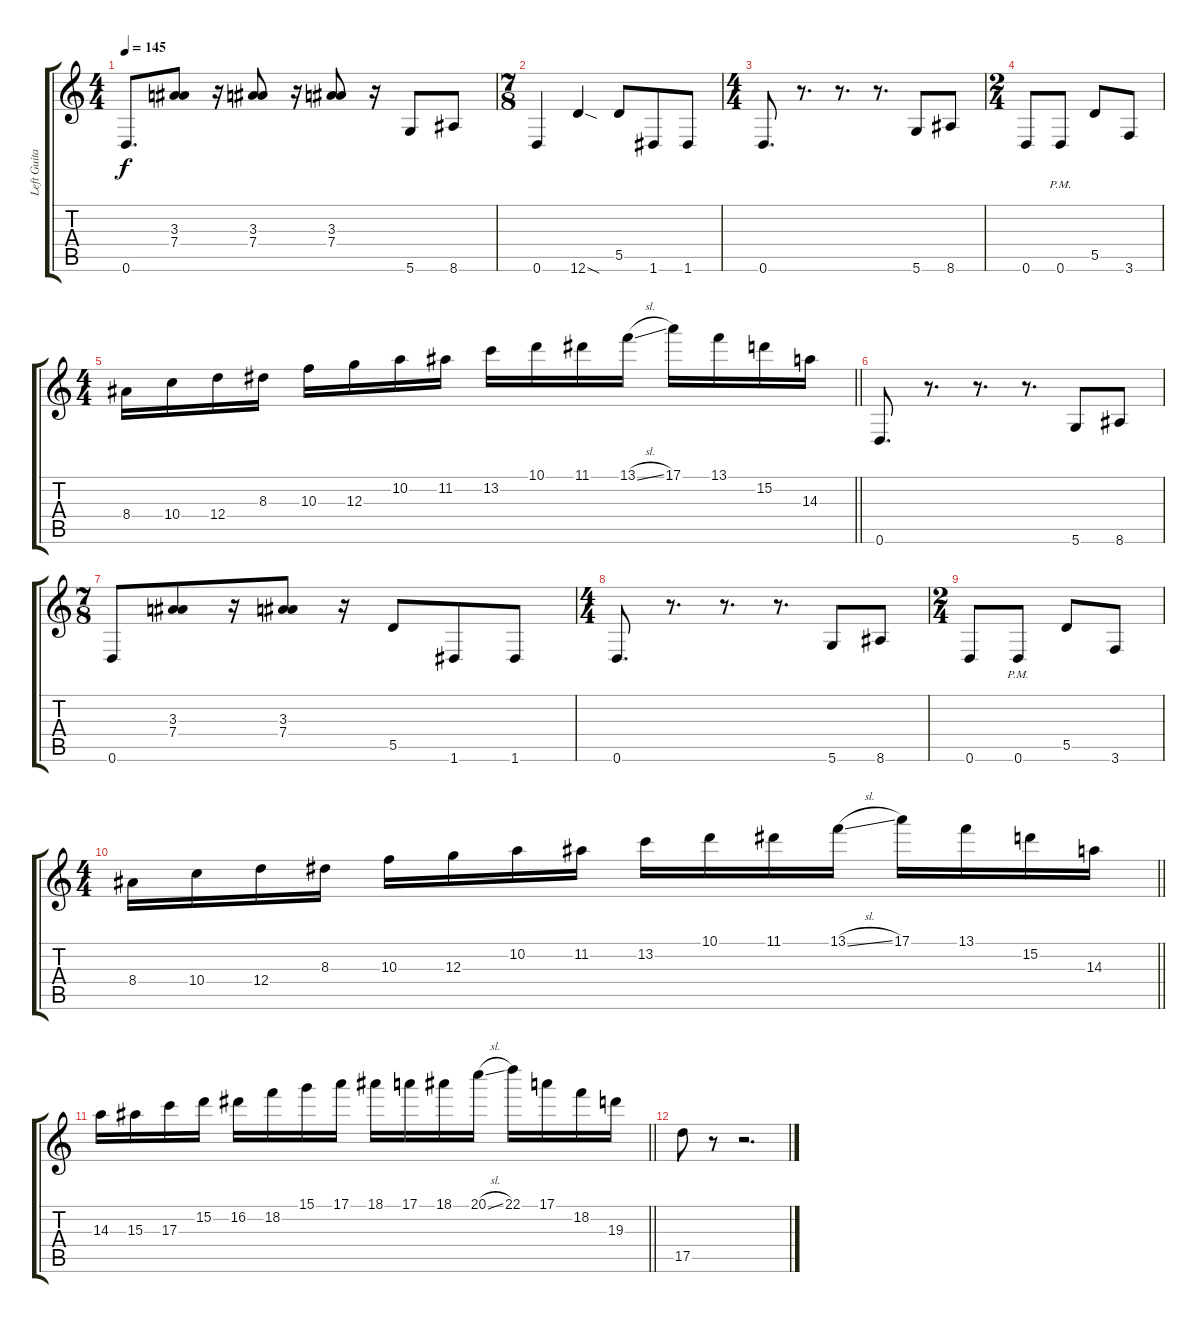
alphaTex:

\track ("Left Guitar" "Left Guita") {instrument distortionguitar}
\staff {score tabs}
\tuning (E4 B3 G3 D3 A2 D2) {hide}
\ts (4 4)
\section ("" "")
\tempo 145
\clef g2
\ks c
0.6.8{d dy f} (3.3 7.4).8 r.16 (3.3 7.4).8 r.16 (3.3 7.4).8 r.16 5.6.8 8.6.8 |
\ts (7 8)
0.6.4 12.6{sod}.4 5.5.8 1.6.8 1.6.8 |
\ts (4 4)
0.6.8{d} r.8{d} r.8{d} r.8{d} 5.6.8 8.6.8 |
\ts (2 4)
0.6.8 0.6{pm}.8 5.5.8 3.6.8 |
\ts (4 4)
\barLineRight lightlight
8.4.16 10.4.16 12.4.16 8.3.16 10.3.16 12.3.16 10.2.16 11.2.16 13.2.16 10.1.16 11.1.16 13.1{sl}.16 17.1.16 13.1.16 15.2.16 14.3.16 |
0.6.8{d} r.8{d} r.8{d} r.8{d} 5.6.8 8.6.8 |
\ts (7 8)
0.6.8 (3.3 7.4).8 r.16 (3.3 7.4).8 r.16 5.5.8 1.6.8 1.6.8 |
\ts (4 4)
0.6.8{d} r.8{d} r.8{d} r.8{d} 5.6.8 8.6.8 |
\ts (2 4)
0.6.8 0.6{pm}.8 5.5.8 3.6.8 |
\ts (4 4)
\barLineRight lightlight
8.4.16 10.4.16 12.4.16 8.3.16 10.3.16 12.3.16 10.2.16 11.2.16 13.2.16 10.1.16 11.1.16 13.1{sl}.16 17.1.16 13.1.16 15.2.16 14.3.16 |
\barLineRight lightlight
14.3.16 15.3.16 17.3.16 15.2.16 16.2.16 18.2.16 15.1.16 17.1.16 18.1.16 17.1.16 18.1.16 20.1{sl}.16 22.1.16 17.1.16 18.2.16 19.3.16 |
\section ("" "")
17.5.8 r.8 r.2{d}
